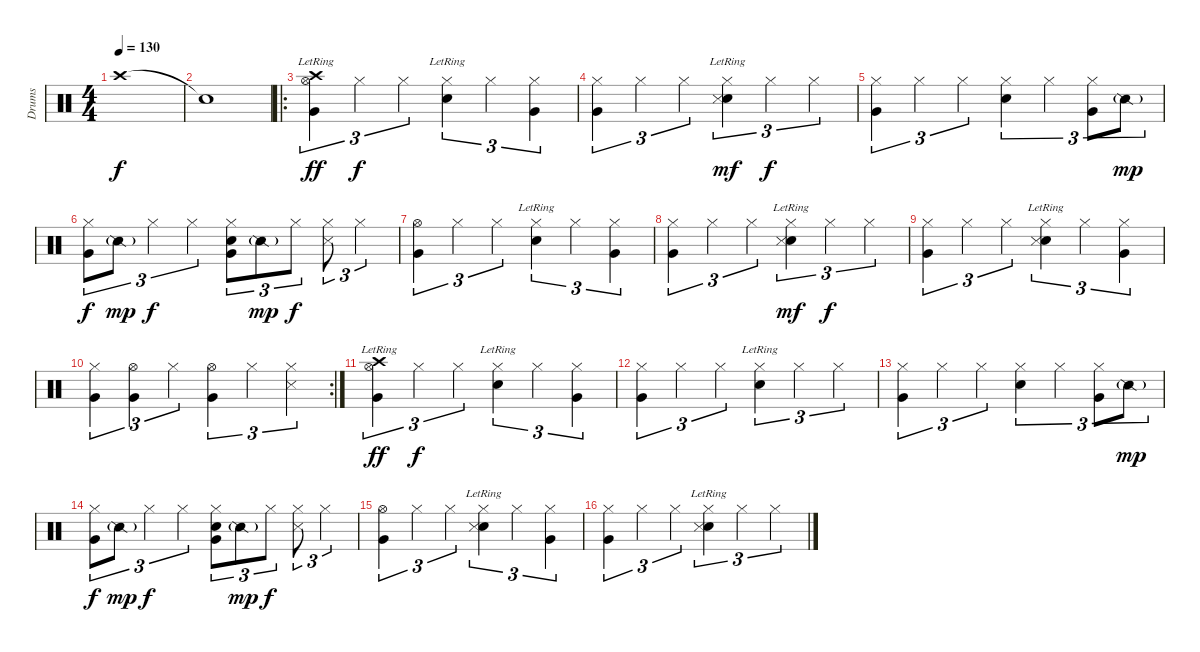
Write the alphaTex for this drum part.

\track ("Drums" "Drums") {instrument percussion}
\staff {score}
\articulation defaults
\ts (4 4)
\tempo 130
\clef neutral
\ks c "Crash high (hit)".1{dy f}
|
"Snare (hit)"{t}.1 |
\ro
("Crash high (hit)"{lr} "Hi-Hat (open)" "Very Low Tom (hit)").4{tu (3 2) dy ff} "Hi-Hat (closed)".4{tu (3 2) dy f} "Hi-Hat (closed)".4{tu (3 2)} ("Hi-Hat (closed)" "Electric Snare (hit)"{lr}).4{tu (3 2)} "Hi-Hat (closed)".4{tu (3 2)} ("Hi-Hat (closed)" "Very Low Tom (hit)").4{tu (3 2)} |
("Hi-Hat (closed)" "Very Low Tom (hit)").4{tu (3 2)} "Hi-Hat (closed)".4{tu (3 2)} "Hi-Hat (closed)".4{tu (3 2)} ("Hi-Hat (closed)" "Electric Snare (hit)"{lr} "Snare (side stick) 3").4{tu (3 2) dy mf} "Hi-Hat (closed)".4{tu (3 2) dy f} "Hi-Hat (closed)".4{tu (3 2)} |
("Hi-Hat (closed)" "Very Low Tom (hit)").4{tu (3 2)} "Hi-Hat (closed)".4{tu (3 2)} "Hi-Hat (closed)".4{tu (3 2)} ("Hi-Hat (closed)" "Electric Snare (hit)").4{tu (3 2)} "Hi-Hat (closed)".4{tu (3 2)} ("Hi-Hat (closed)" "Very Low Tom (hit)").8{tu (3 2)} "Snare (side stick) 2"{g}.8{tu (3 2) dy mp} |
("Hi-Hat (closed)" "Very Low Tom (hit)").8{tu (3 2) dy f} "Snare (side stick) 2"{g}.8{tu (3 2) dy mp} "Hi-Hat (closed)".4{tu (3 2) dy f} "Hi-Hat (closed)".4{tu (3 2)} ("Hi-Hat (closed)" "Electric Snare (hit)" "Very Low Tom (hit)").8{tu (3 2)} "Snare (side stick) 2"{g}.8{tu (3 2) dy mp} "Hi-Hat (closed)".8{tu (3 2) dy f} ("Hi-Hat (closed)" "Snare (side stick) 3").8{tu (3 2)} "Hi-Hat (closed)".4{tu (3 2)} |
("Hi-Hat (open)" "Very Low Tom (hit)").4{tu (3 2)} "Hi-Hat (closed)".4{tu (3 2)} "Hi-Hat (closed)".4{tu (3 2)} ("Hi-Hat (closed)" "Electric Snare (hit)"{lr}).4{tu (3 2)} "Hi-Hat (closed)".4{tu (3 2)} ("Hi-Hat (closed)" "Very Low Tom (hit)").4{tu (3 2)} |
("Hi-Hat (closed)" "Very Low Tom (hit)").4{tu (3 2)} "Hi-Hat (closed)".4{tu (3 2)} "Hi-Hat (closed)".4{tu (3 2)} ("Hi-Hat (closed)" "Electric Snare (hit)"{lr} "Snare (side stick) 3").4{tu (3 2) dy mf} "Hi-Hat (closed)".4{tu (3 2) dy f} "Hi-Hat (closed)".4{tu (3 2)} |
("Hi-Hat (closed)" "Very Low Tom (hit)").4{tu (3 2)} "Hi-Hat (closed)".4{tu (3 2)} "Hi-Hat (closed)".4{tu (3 2)} ("Hi-Hat (closed)" "Electric Snare (hit)"{lr} "Snare (side stick) 3").4{tu (3 2)} "Hi-Hat (closed)".4{tu (3 2)} ("Hi-Hat (closed)" "Very Low Tom (hit)").4{tu (3 2)} |
\rc 2
("Hi-Hat (closed)" "Very Low Tom (hit)").4{tu (3 2)} ("Hi-Hat (open)" "Very Low Tom (hit)").4{tu (3 2)} "Hi-Hat (closed)".4{tu (3 2)} ("Hi-Hat (open)" "Very Low Tom (hit)").4{tu (3 2)} "Hi-Hat (closed)".4{tu (3 2)} ("Hi-Hat (closed)" "Snare (side stick) 3").4{tu (3 2)} |
("Crash high (hit)"{lr} "Hi-Hat (open)" "Very Low Tom (hit)").4{tu (3 2) dy ff} "Hi-Hat (closed)".4{tu (3 2) dy f} "Hi-Hat (closed)".4{tu (3 2)} ("Hi-Hat (closed)" "Electric Snare (hit)"{lr}).4{tu (3 2)} "Hi-Hat (closed)".4{tu (3 2)} ("Hi-Hat (closed)" "Very Low Tom (hit)").4{tu (3 2)} |
("Hi-Hat (closed)" "Very Low Tom (hit)").4{tu (3 2)} "Hi-Hat (closed)".4{tu (3 2)} "Hi-Hat (closed)".4{tu (3 2)} ("Hi-Hat (closed)" "Electric Snare (hit)"{lr}).4{tu (3 2)} "Hi-Hat (closed)".4{tu (3 2)} "Hi-Hat (closed)".4{tu (3 2)} |
("Hi-Hat (closed)" "Very Low Tom (hit)").4{tu (3 2)} "Hi-Hat (closed)".4{tu (3 2)} "Hi-Hat (closed)".4{tu (3 2)} ("Hi-Hat (closed)" "Electric Snare (hit)").4{tu (3 2)} "Hi-Hat (closed)".4{tu (3 2)} ("Hi-Hat (closed)" "Very Low Tom (hit)").8{tu (3 2)} "Snare (side stick) 2"{g}.8{tu (3 2) dy mp} |
("Hi-Hat (closed)" "Very Low Tom (hit)").8{tu (3 2) dy f} "Snare (side stick) 2"{g}.8{tu (3 2) dy mp} "Hi-Hat (closed)".4{tu (3 2) dy f} "Hi-Hat (closed)".4{tu (3 2)} ("Hi-Hat (closed)" "Electric Snare (hit)" "Very Low Tom (hit)").8{tu (3 2)} "Snare (side stick) 2"{g}.8{tu (3 2) dy mp} "Hi-Hat (closed)".8{tu (3 2) dy f} ("Hi-Hat (closed)" "Snare (side stick) 3").8{tu (3 2)} "Hi-Hat (closed)".4{tu (3 2)} |
("Hi-Hat (open)" "Very Low Tom (hit)").4{tu (3 2)} "Hi-Hat (closed)".4{tu (3 2)} "Hi-Hat (closed)".4{tu (3 2)} ("Hi-Hat (closed)" "Electric Snare (hit)"{lr} "Snare (side stick) 3").4{tu (3 2)} "Hi-Hat (closed)".4{tu (3 2)} ("Hi-Hat (closed)" "Very Low Tom (hit)").4{tu (3 2)} |
("Hi-Hat (closed)" "Very Low Tom (hit)").4{tu (3 2)} "Hi-Hat (closed)".4{tu (3 2)} "Hi-Hat (closed)".4{tu (3 2)} ("Hi-Hat (closed)" "Electric Snare (hit)"{lr} "Snare (side stick) 3").4{tu (3 2)} "Hi-Hat (closed)".4{tu (3 2)} "Hi-Hat (closed)".4{tu (3 2)}
